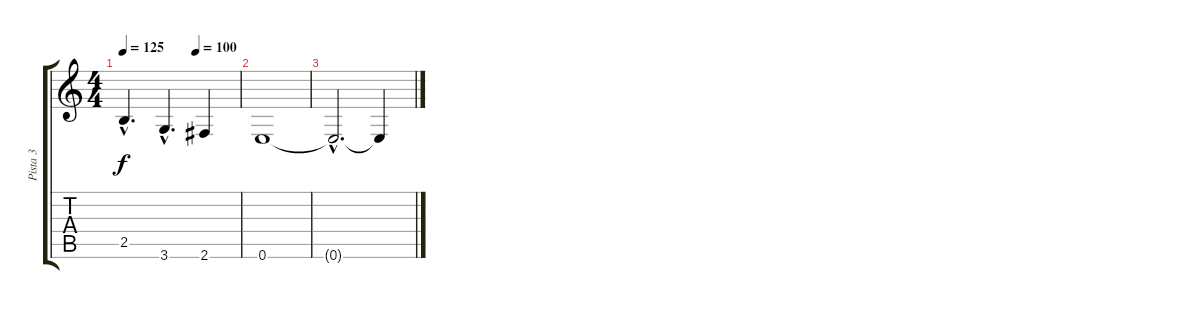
\track ("Pista 3" "Pista 3") {instrument electricbassfinger}
\staff {score tabs}
\tuning (E4 B3 G3 D3 A2 E2) {hide}
\ts (4 4)
\tempo 125
\tempo (100 0.625)
\clef g2
\ks c
2.5{hac t}.4{d dy f} 3.6{hac}.4{d} 2.6.4 |
0.6.1 |
0.6{hac t}.2{d} 0.6{t}.4
